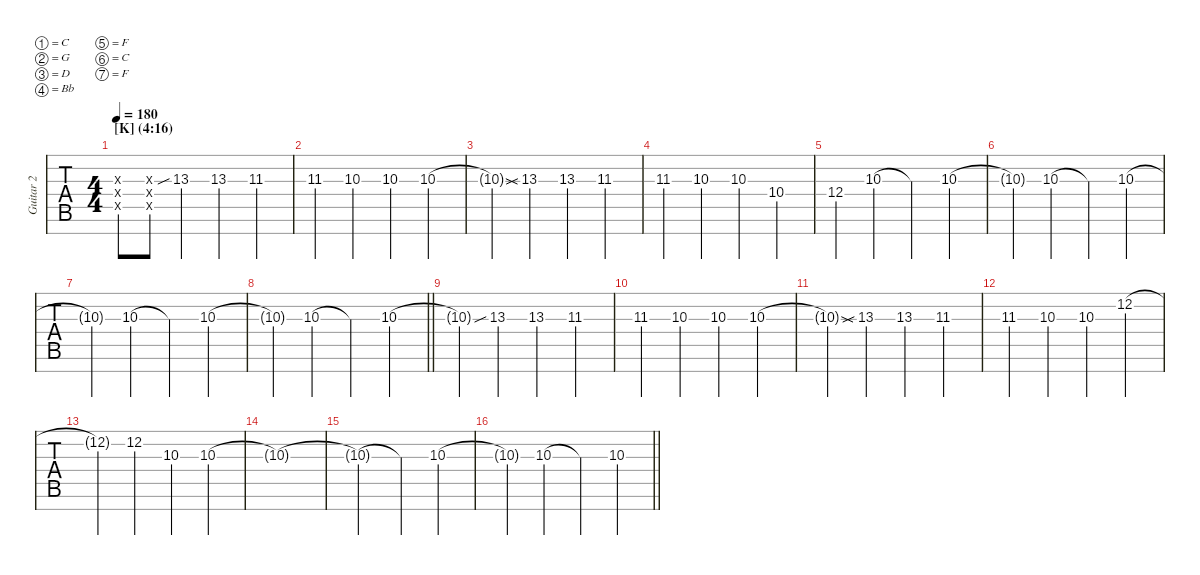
\defaultSystemsLayout 4
\hideDynamics
\bracketExtendMode nobrackets
\multiTrackTrackNamePolicy allsystems
\firstSystemTrackNameMode fullname
\otherSystemsTrackNameMode fullname
\otherSystemsTrackNameOrientation horizontal
\track ("Guitar 2" "Gtr. 2") {instrument overdrivenguitar}
\staff {tabs}
\tuning (C4 G3 D3 Bb2 F2 C2 F1)
\ts (4 4)
\section ("" "[K] (4:16)")
\scale
1.00072
\tempo 180
\accidentals auto
\clef g2
\ottava regular
\simile none
\ks c
(0.3{x} 0.4{x acc #} 0.5{x}).8{dy mf} (0.3{x} 0.4{x acc #} 0.5{x}).8 13.3{sib acc #}.4 13.3{acc #}.4 11.3{acc #}.4 |
\scale
0.999761 11.3{acc #}.4 10.3.4 10.3.4 10.3.4 |
\scale
1.00515 10.3{sod t}.4 13.3{sib acc #}.4 13.3{acc #}.4 11.3{acc #}.4 |
\scale
0.994377 11.3{acc #}.4 10.3.4 10.3.4 10.4{acc #}.4 |
\scale
0.999574 12.4{acc #}.4 10.3.4 10.3{t}.4 10.3.4 |
\scale
1.00131 10.3{t}.4 10.3.4 10.3{t}.4 10.3.4 |
\scale
1.00131 10.3{t}.4 10.3.4 10.3{t}.4 10.3.4 |
\scale
0.997808
\barLineRight lightlight
10.3{t}.4 10.3.4 10.3{t}.4 10.3.4 |
\scale
1.00072 10.3{t}.4 13.3{sib acc #}.4 13.3{acc #}.4 11.3{acc #}.4 |
\scale
0.999761 11.3{acc #}.4 10.3.4 10.3.4 10.3.4 |
\scale
1.00245 10.3{sod t}.4 13.3{sib acc #}.4 13.3{acc #}.4 11.3{acc #}.4 |
\scale
0.997069 11.3{acc #}.4 10.3.4 10.3.4 12.2.4 |
\scale
0.999574 12.2{t}.4 12.2.4 10.3.4 10.3.4 |
\scale
1.00131 10.3{t}.1 |
\scale
1.00131 10.3{t}.2 10.3{t}.4 10.3.4 |
\scale
0.997808
\barLineRight lightlight
10.3{t}.4 10.3.4 10.3{t}.4 10.3.4
